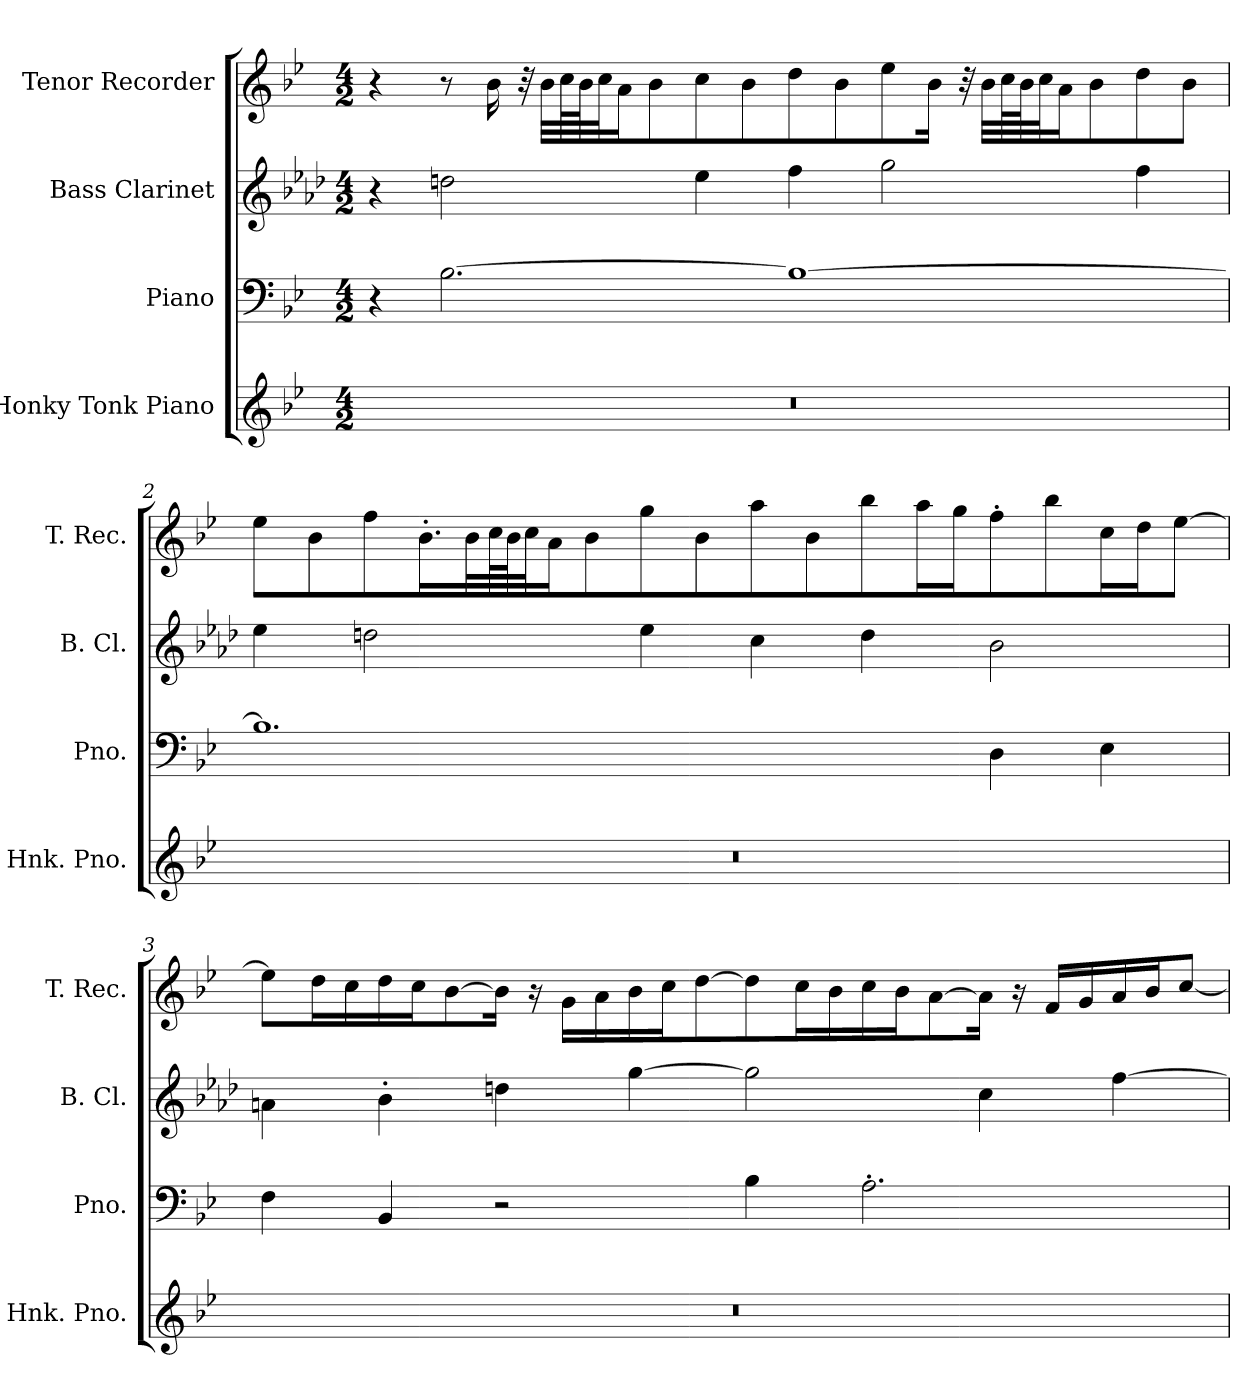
**kern	**kern	**kern	**kern
*part4	*part3	*part2	*part1
*staff4	*staff3	*staff2	*staff1
*I"Honky Tonk Piano	*I"Piano	*I"Bass Clarinet	*I"Tenor Recorder
*I'Hnk. Pno.	*I'Pno.	*I'B. Cl.	*I'T. Rec.
*clefG2	*clefF4	*clefG2	*clefG2
*	*	*ITrd8c14	*
*k[b-e-]	*k[b-e-]	*k[b-e-a-d-]	*k[b-e-]
*M4/2	*M4/2	*M4/2	*M4/2
*MM84	*MM84	*MM84	*MM84
=1	=1	=1	=1
0r	4r	4r	4r
.	[2.B-\	2dn\	8r
.	.	.	16b-\
.	.	.	32r
.	.	.	32b-\LLL
.	.	.	64cc\L
.	.	.	64b-\J
.	.	.	32cc\J
.	.	.	16a\J
.	.	.	8b-\
.	.	4e-\	8cc\
.	.	.	8b-\
.	1B-_	4f\	8dd\
.	.	.	8b-\
.	.	2g\	8ee-\
.	.	.	16b-\Jk
.	.	.	32r
.	.	.	32b-\LLL
.	.	.	64cc\L
.	.	.	64b-\J
.	.	.	32cc\J
.	.	.	16a\J
.	.	.	8b-\
.	.	4f\	8dd\
.	.	.	8b-\J
!!LO:LB:g=z
=2	=2	=2	=2
0r	1.B-]	4e-\	8ee-\L
.	.	.	8b-\
.	.	2dn\	8ff\
.	.	.	16.b-'\L
.	.	.	32b-\L
.	.	.	64cc\L
.	.	.	64b-\J
.	.	.	32cc\J
.	.	.	16a\J
.	.	.	8b-\
.	.	4e-\	8gg\
.	.	.	8b-\
.	.	4c\	8aa\
.	.	.	8b-\
.	.	4d\	8bb-\
.	.	.	16aa\L
.	.	.	16gg\J
.	4D\	2B-\	8ff'\
.	.	.	8bb-\
.	4E-\	.	16cc\L
.	.	.	16dd\J
.	.	.	[8ee-\J
!!LO:LB:g=z
=3	=3	=3	=3
0r	4F\	4An\	8ee-\L]
.	.	.	16dd\L
.	.	.	16cc\
.	4BB-/	4B-'\	16dd\
.	.	.	16cc\J
.	.	.	[8b-\
.	2r	4dn\	16b-\Jk]
.	.	.	16r
.	.	.	16g\LL
.	.	.	16a\
.	.	[4g\	16b-\
.	.	.	16cc\J
.	.	.	[8dd\
.	4B-\	2g\]	8dd\]
.	.	.	16cc\L
.	.	.	16b-\
.	2.A'\	.	16cc\
.	.	.	16b-\J
.	.	.	[8a\
.	.	4c\	16a\Jk]
.	.	.	16r
.	.	.	16f/LL
.	.	.	16g/
.	.	[4f\	16a/
.	.	.	16b-/J
.	.	.	[8cc/J
=	=	=	=
*-	*-	*-	*-
